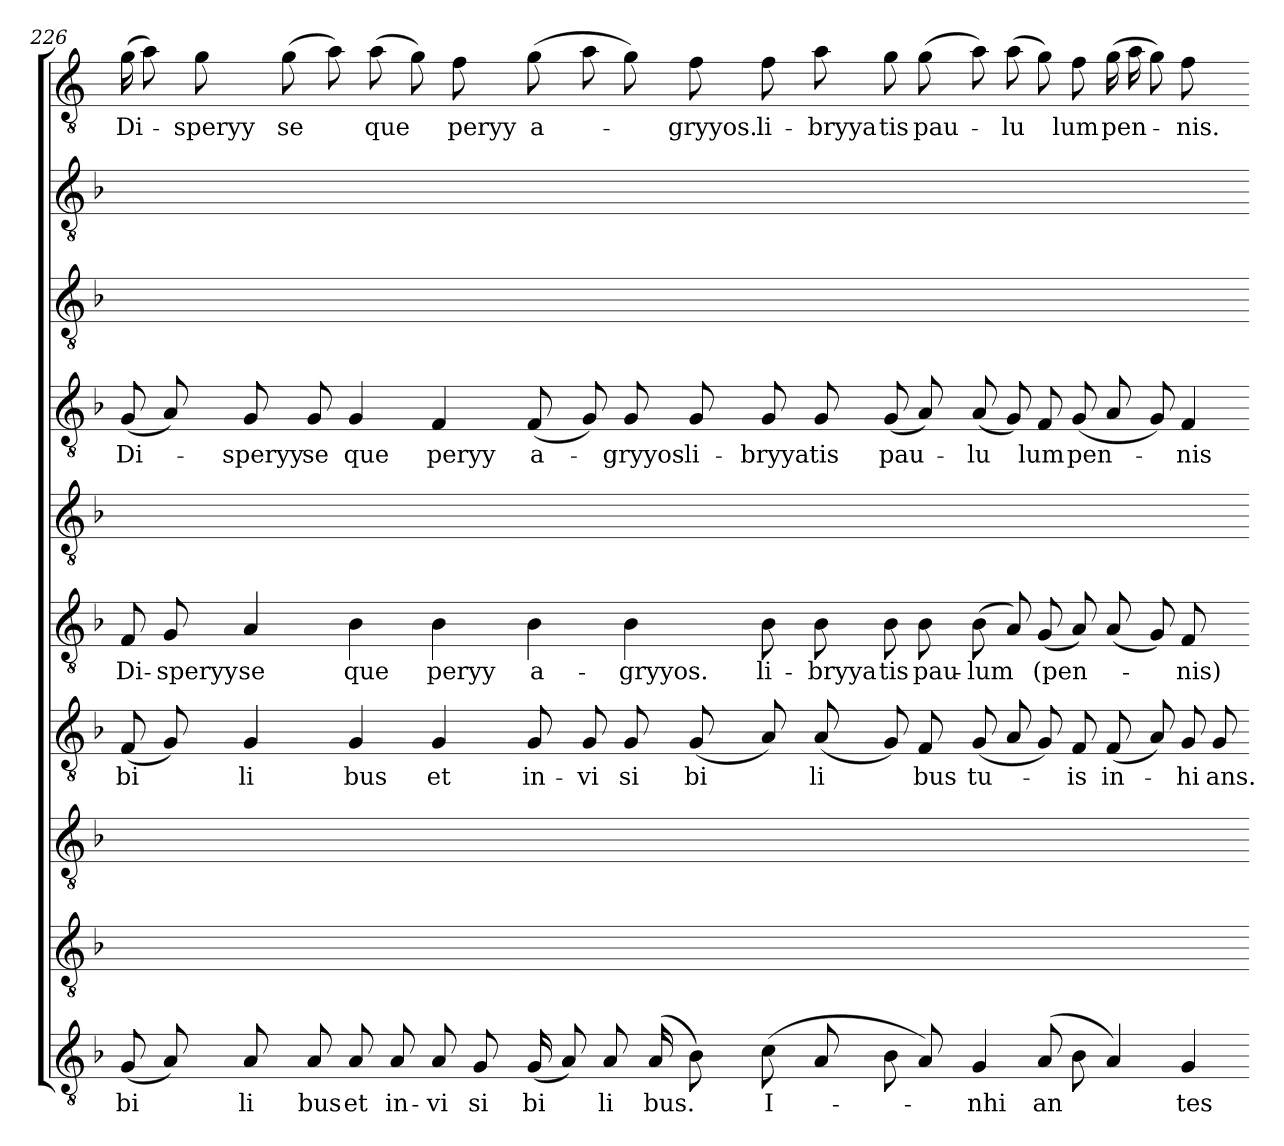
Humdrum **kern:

**kern	**text	**kern	**kern	**kern	**text	**kern	**text	**kern	**kern	**text	**kern	**kern	**kern	**text
*part10	*part10	*part9	*part8	*part7	*part7	*part6	*part6	*part5	*part4	*part4	*part3	*part2	*part1	*part1
*staff10	*staff10	*staff9	*staff8	*staff7	*staff7	*staff6	*staff6	*staff5	*staff4	*staff4	*staff3	*staff2	*staff1	*staff1
*clefGv2	*	*clefGv2	*clefGv2	*clefGv2	*	*clefGv2	*	*clefGv2	*clefGv2	*	*clefGv2	*clefGv2	*clefGv2	*
*k[b-]	*	*k[b-]	*k[b-]	*k[b-]	*	*k[b-]	*	*k[b-]	*k[b-]	*	*k[b-]	*k[b-]	*k[]	*
=226	=226	=226	=226	=226	=226	=226	=226	=226	=226	=226	=226	=226	=226	=226
(8G	bi	1ryy	1ryy	(8F	bi	8F	Di-	1ryy	(8G	Di-	1ryy	1ryy	(16g	Di-
.	.	.	.	.	.	.	.	.	.	.	.	.	8a)	.
8A)	.	.	.	8G)	.	8G	speryy	.	8A)	.	.	.	.	.
.	.	.	.	.	.	.	.	.	.	.	.	.	8g	speryy
8A	li	.	.	4G	li	4A	se	.	8G	speryy	.	.	.	.
.	.	.	.	.	.	.	.	.	.	.	.	.	(8g	se
8A	-bus	.	.	.	.	.	.	.	8G	se	.	.	.	.
.	.	.	.	.	.	.	.	.	.	.	.	.	8a)	.
8A	et	.	.	4G	-bus	4B-	-que	.	4G	-que	.	.	.	.
.	.	.	.	.	.	.	.	.	.	.	.	.	(8a	-que
8A	in-	.	.	.	.	.	.	.	.	.	.	.	.	.
.	.	.	.	.	.	.	.	.	.	.	.	.	8g)	.
8A	vi	.	.	4G	et	4B-	peryy	.	4F	peryy	.	.	.	.
.	.	.	.	.	.	.	.	.	.	.	.	.	8f	peryy
8G	si	.	.	.	.	.	.	.	.	.	.	.	.	.
.	.	.	.	.	.	.	.	.	.	.	.	.	16ryy	.
=227-	=227-	=227-	=227-	=227-	=227-	=227-	=227-	=227-	=227-	=227-	=227-	=227-	=227-	=227-
(16G	bi	1ryy	1ryy	8G	in-	4B-	a-	1ryy	(8F	a-	1ryy	1ryy	(8g	a-
8A)	.	.	.	.	.	.	.	.	.	.	.	.	.	.
.	.	.	.	8G	vi	.	.	.	8G)	.	.	.	8a	.
8A	li	.	.	.	.	.	.	.	.	.	.	.	.	.
.	.	.	.	8G	si	4B-	-gryyos.	.	8G	-gryyos	.	.	8g)	.
(16A	-bus.	.	.	.	.	.	.	.	.	.	.	.	.	.
8B-)	.	.	.	(8G	bi	.	.	.	8G	li-	.	.	8f	-gryyos.
(8c	I-	.	.	8A)	.	8B-	li-	.	8G	bryya	.	.	8f	li-
8A	.	.	.	(8A	li	8B-	bryya	.	8G	-tis	.	.	8a	bryya
8B-	.	.	.	8G)	.	8B-	-tis	.	(8G	pau-	.	.	8g	-tis
8A)	.	.	.	8F	-bus	8B-	pau-	.	8A)	.	.	.	(8g	pau-
=228-	=228-	=228-	=228-	=228-	=228-	=228-	=228-	=228-	=228-	=228-	=228-	=228-	=228-	=228-
4G	nhi	1ryy	1ryy	(8G	tu-	(8B-	-lum	1ryy	(8A	lu	1ryy	1ryy	8a)	.
.	.	.	.	8A	.	8A)	.	.	8G)	.	.	.	(8a	lu
(8A	an	.	.	8G)	.	(8G	(pen-	.	8F	-lum	.	.	8g)	.
8B-	.	.	.	8F	-is	8A)	.	.	(8G	pen-	.	.	8f	-lum
4A)	.	.	.	(8F	in-	(8A	.	.	8A	.	.	.	(16g	pen-
.	.	.	.	.	.	.	.	.	.	.	.	.	16a	.
.	.	.	.	8A)	.	8G)	.	.	8G)	.	.	.	8g)	.
4G	-tes	.	.	8G	hi	8F	-nis)	.	4F	-nis	.	.	8f	-nis.
.	.	.	.	8G	-ans.	8ryy	.	.	.	.	.	.	8ryy	.
=-	=-	=-	=-	=-	=-	=-	=-	=-	=-	=-	=-	=-	=-	=-
*-	*-	*-	*-	*-	*-	*-	*-	*-	*-	*-	*-	*-	*-	*-
